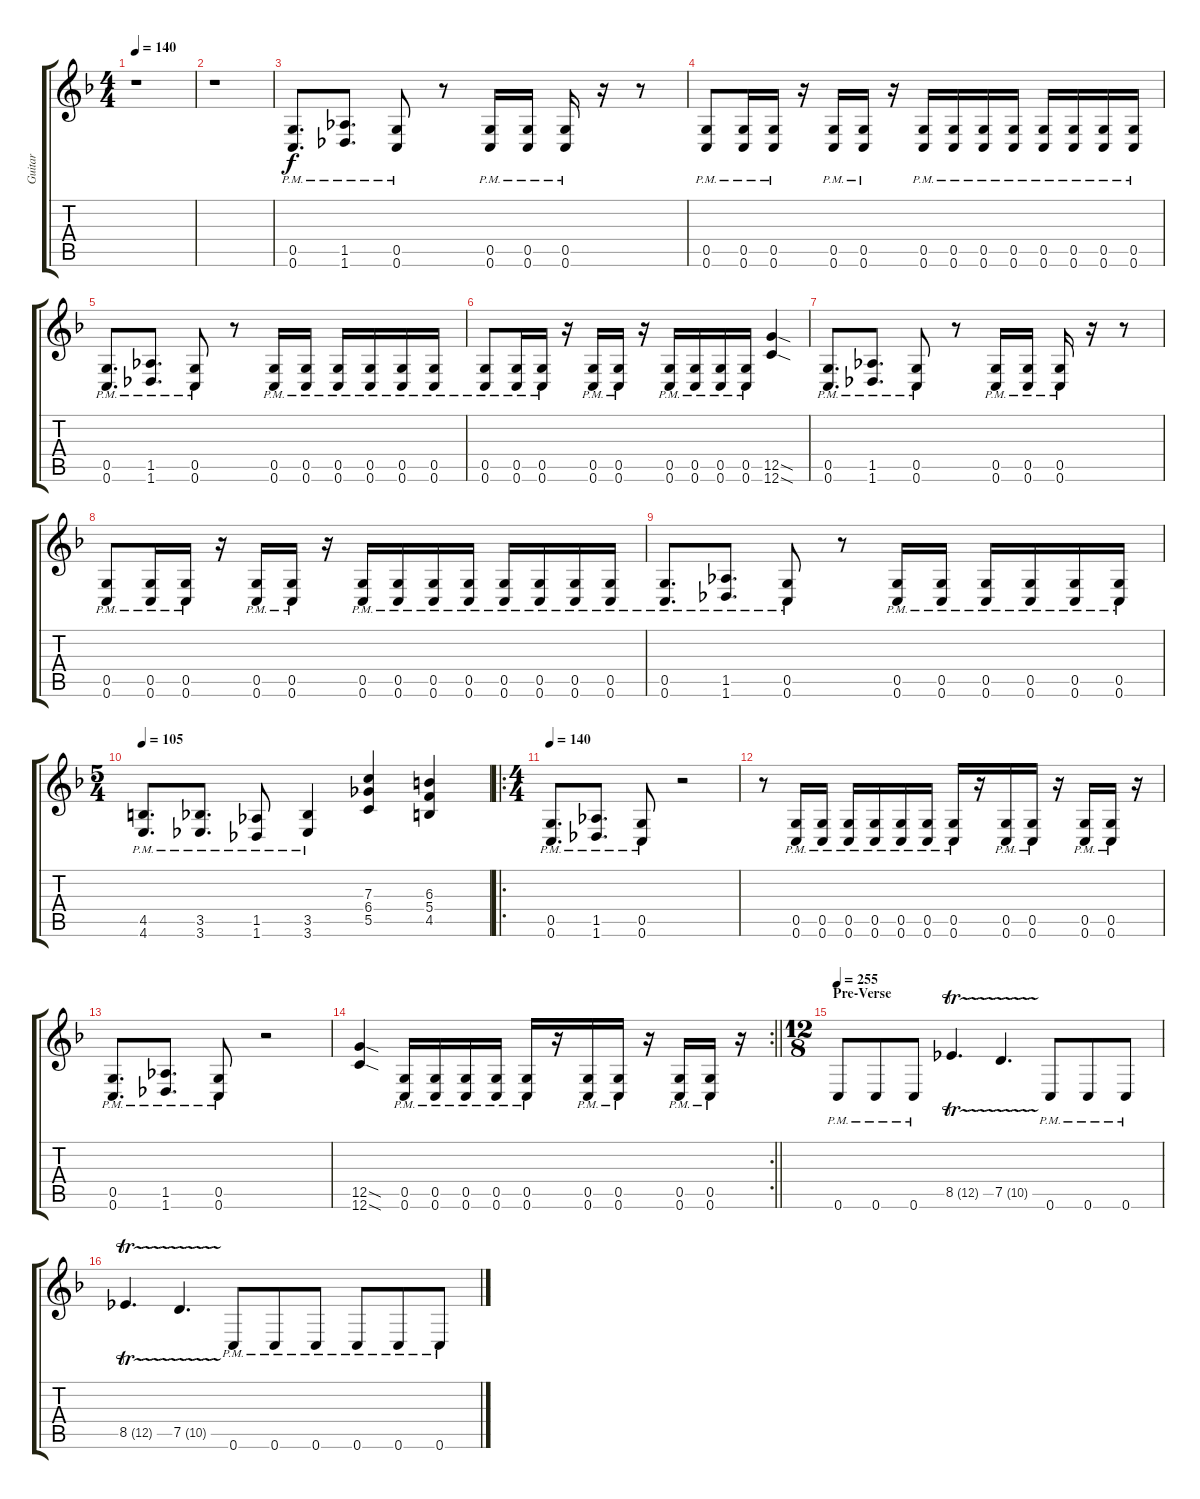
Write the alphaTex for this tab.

\track ("Guitar" "Guitar") {instrument distortionguitar}
\staff {score tabs}
\tuning (D4 A3 F3 C3 G2 C2) {hide}
\ts (4 4)
\tempo 140
\clef g2
\ks dminor
r.1{dy f} |
r.1 |
(0.5{pm} 0.6{pm}).8{d} (1.5{pm} 1.6{pm}).8{d} (0.5{pm} 0.6{pm}).8 r.8 (0.5{pm} 0.6{pm}).16 (0.5{pm} 0.6{pm}).16 (0.5{pm} 0.6{pm}).16 r.16 r.8 |
(0.5{pm} 0.6{pm}).8 (0.5{pm} 0.6{pm}).16 (0.5{pm} 0.6{pm}).16 r.16 (0.5{pm} 0.6{pm}).16 (0.5{pm} 0.6{pm}).16 r.16 (0.5{pm} 0.6{pm}).16 (0.5{pm} 0.6{pm}).16 (0.5{pm} 0.6{pm}).16 (0.5{pm} 0.6{pm}).16 (0.5{pm} 0.6{pm}).16 (0.5{pm} 0.6{pm}).16 (0.5{pm} 0.6{pm}).16 (0.5{pm} 0.6{pm}).16 |
(0.5{pm} 0.6{pm}).8{d} (1.5{pm} 1.6{pm}).8{d} (0.5{pm} 0.6{pm}).8 r.8 (0.5{pm} 0.6{pm}).16 (0.5{pm} 0.6{pm}).16 (0.5{pm} 0.6{pm}).16 (0.5{pm} 0.6{pm}).16 (0.5{pm} 0.6{pm}).16 (0.5{pm} 0.6{pm}).16 |
(0.5{pm} 0.6{pm}).8 (0.5{pm} 0.6{pm}).16 (0.5{pm} 0.6{pm}).16 r.16 (0.5{pm} 0.6{pm}).16 (0.5{pm} 0.6{pm}).16 r.16 (0.5{pm} 0.6{pm}).16 (0.5{pm} 0.6{pm}).16 (0.5{pm} 0.6{pm}).16 (0.5{pm} 0.6{pm}).16 (12.5{sod} 12.6{sod}).4 |
(0.5{pm} 0.6{pm}).8{d} (1.5{pm} 1.6{pm}).8{d} (0.5{pm} 0.6{pm}).8 r.8 (0.5{pm} 0.6{pm}).16 (0.5{pm} 0.6{pm}).16 (0.5{pm} 0.6{pm}).16 r.16 r.8 |
(0.5{pm} 0.6{pm}).8 (0.5{pm} 0.6{pm}).16 (0.5{pm} 0.6{pm}).16 r.16 (0.5{pm} 0.6{pm}).16 (0.5{pm} 0.6{pm}).16 r.16 (0.5{pm} 0.6{pm}).16 (0.5{pm} 0.6{pm}).16 (0.5{pm} 0.6{pm}).16 (0.5{pm} 0.6{pm}).16 (0.5{pm} 0.6{pm}).16 (0.5{pm} 0.6{pm}).16 (0.5{pm} 0.6{pm}).16 (0.5{pm} 0.6{pm}).16 |
(0.5{pm} 0.6{pm}).8{d} (1.5{pm} 1.6{pm}).8{d} (0.5{pm} 0.6{pm}).8 r.8 (0.5{pm} 0.6{pm}).16 (0.5{pm} 0.6{pm}).16 (0.5{pm} 0.6{pm}).16 (0.5{pm} 0.6{pm}).16 (0.5{pm} 0.6{pm}).16 (0.5{pm} 0.6{pm}).16 |
\ts (5 4)
\tempo 105
(4.5{pm} 4.6{pm}).8{d} (3.5{pm} 3.6{pm}).8{d} (1.5{pm} 1.6{pm}).8 (3.5{pm} 3.6{pm}).4 (7.3 6.4 5.5).4 (6.3 5.4 4.5).4 |
\ro
\ts (4 4)
\tempo 140
(0.5{pm} 0.6{pm}).8{d} (1.5{pm} 1.6{pm}).8{d} (0.5{pm} 0.6{pm}).8 r.2 |
r.8 (0.5{pm} 0.6{pm}).16 (0.5{pm} 0.6{pm}).16 (0.5{pm} 0.6{pm}).16 (0.5{pm} 0.6{pm}).16 (0.5{pm} 0.6{pm}).16 (0.5{pm} 0.6{pm}).16 (0.5{pm} 0.6{pm}).16 r.16 (0.5{pm} 0.6{pm}).16 (0.5{pm} 0.6{pm}).16 r.16 (0.5{pm} 0.6{pm}).16 (0.5{pm} 0.6{pm}).16 r.16 |
(0.5{pm} 0.6{pm}).8{d} (1.5{pm} 1.6{pm}).8{d} (0.5{pm} 0.6{pm}).8 r.2 |
\rc 2
\barLineRight lightlight
(12.5{sod} 12.6{sod}).4 (0.5{pm} 0.6{pm}).16 (0.5{pm} 0.6{pm}).16 (0.5{pm} 0.6{pm}).16 (0.5{pm} 0.6{pm}).16 (0.5{pm} 0.6{pm}).16 r.16 (0.5{pm} 0.6{pm}).16 (0.5{pm} 0.6{pm}).16 r.16 (0.5{pm} 0.6{pm}).16 (0.5{pm} 0.6{pm}).16 r.16 |
\ts (12 8)
\section ("" "Pre-Verse")
\tempo 255
0.6{pm}.8{volume 12} 0.6{pm}.8 0.6{pm}.8 8.5{tr (12 16)}.4{d} 7.5{tr (10 16)}.4{d} 0.6{pm}.8 0.6{pm}.8 0.6{pm}.8 |
8.5{tr (12 16)}.4{d} 7.5{tr (10 16)}.4{d} 0.6{pm}.8{volume 13} 0.6{pm}.8 0.6{pm}.8 0.6{pm}.8 0.6{pm}.8 0.6{pm}.8
